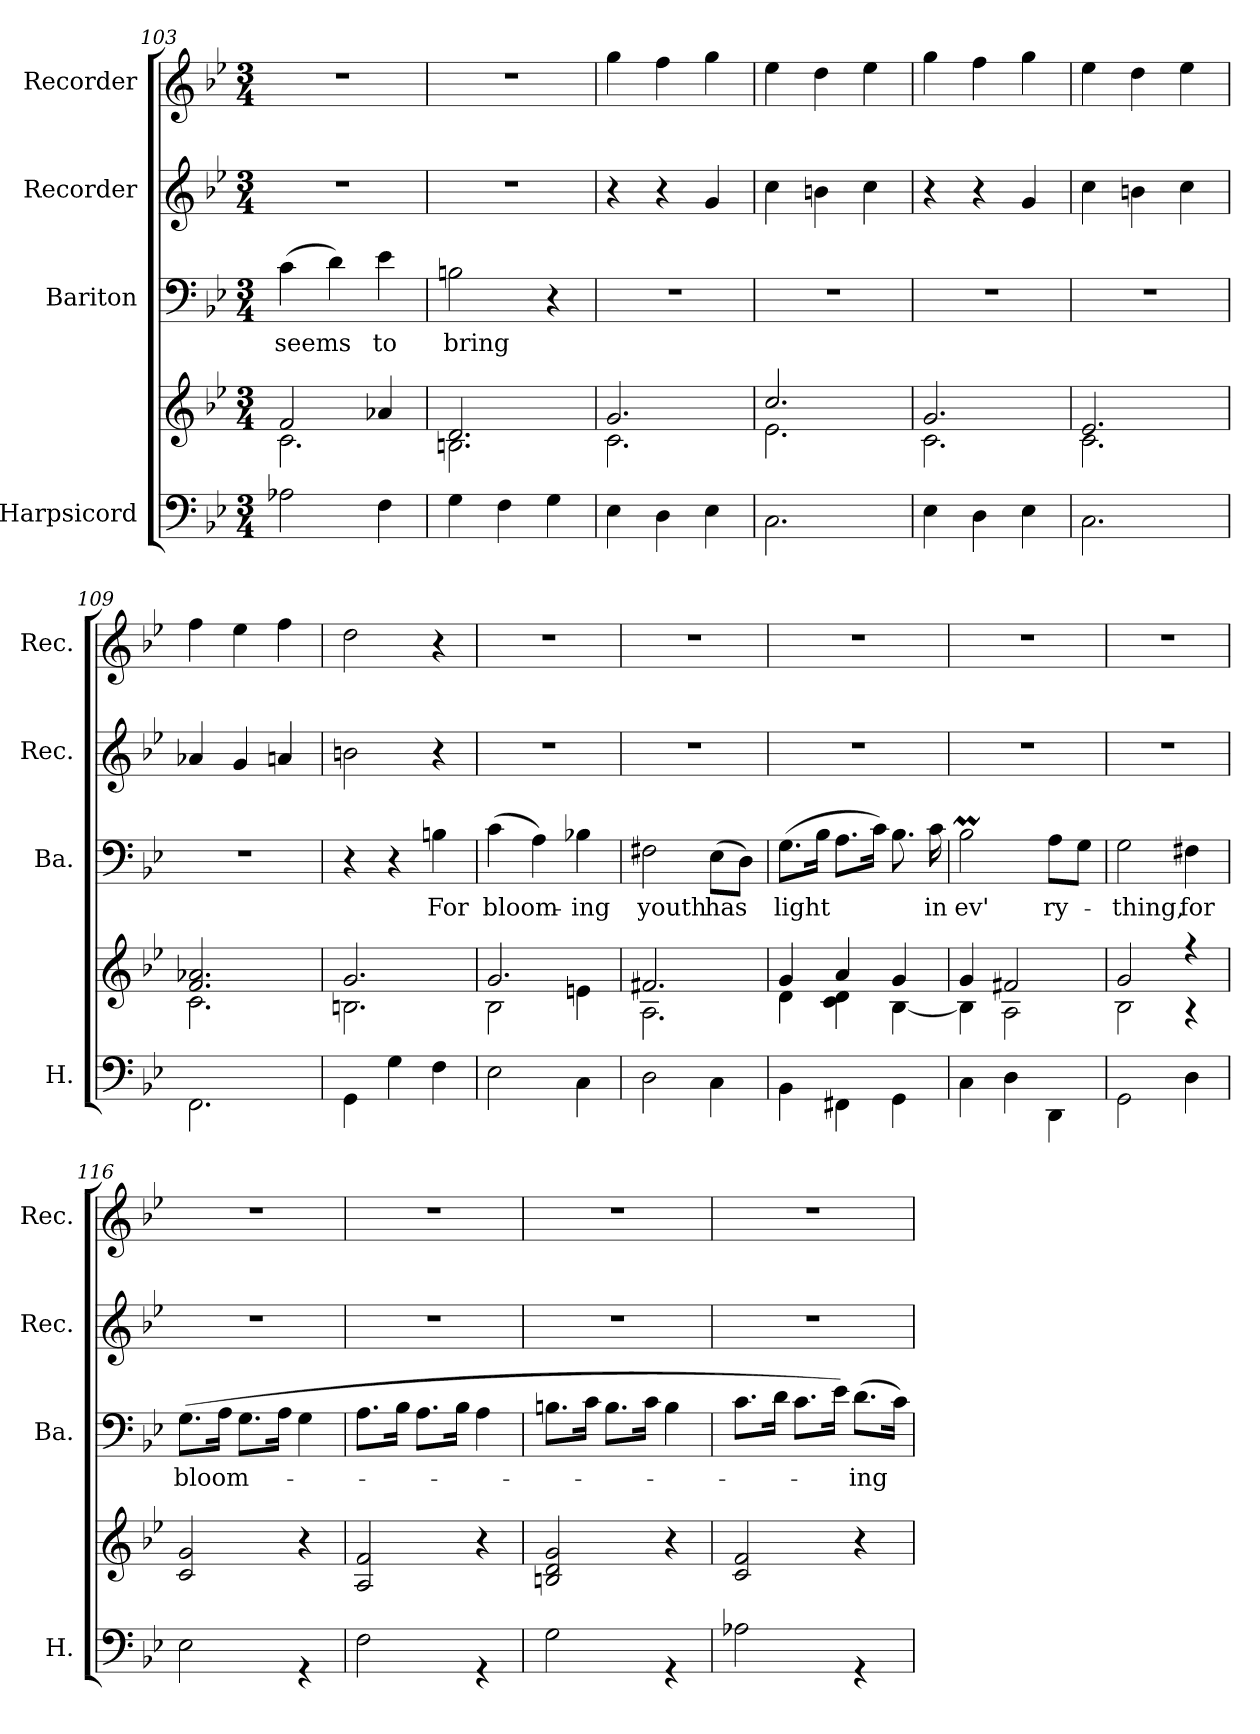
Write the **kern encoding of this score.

**kern	**kern	**kern	**text	**kern	**kern
*part4	*part4	*part3	*part3	*part2	*part1
*staff5	*staff4	*staff3	*staff3	*staff2	*staff1
*I"Harpsicord	*	*I"Bariton	*	*I"Recorder	*I"Recorder
*I'H.	*	*I'Ba.	*	*I'Rec.	*I'Rec.
*clefF4	*clefG2	*clefF4	*	*clefG2	*clefG2
*k[b-e-]	*k[b-e-]	*k[b-e-]	*	*k[b-e-]	*k[b-e-]
*M3/4	*M3/4	*M3/4	*	*M3/4	*M3/4
=103	=103	=103	=103	=103	=103
*^	*^	*	*	*	*
!	!	!	!	!	!LO:LY:b	!	!
2.ryy	2A-X\	2f/	2.c\	(>4c\	seems	2.r	2.r
.	.	.	.	4d\)	.	.	.
!	!	!	!	!	!LO:LY:b	!	!
.	4F\	4a-X/	.	4e-\	to	.	.
!!LO:LB:g=z
=104	=104	=104	=104	=104	=104	=104	=104
!	!	!	!	!	!LO:LY:b	!	!
2.ryy	4G\	2.d/	2.Bn\	2Bn\	bring	2.r	2.r
.	4F\	.	.	.	.	.	.
.	4G\	.	.	4r	.	.	.
=105	=105	=105	=105	=105	=105	=105	=105
2.ryy	4E-\	2.g/	2.c\	2.r	.	4r	4gg\
.	4D\	.	.	.	.	4r	4ff\
.	4E-\	.	.	.	.	4g/	4gg\
=106	=106	=106	=106	=106	=106	=106	=106
2.ryy	2.C\	2.cc/	2.e-\	2.r	.	4cc\	4ee-\
.	.	.	.	.	.	4bn\	4dd\
.	.	.	.	.	.	4cc\	4ee-\
=107	=107	=107	=107	=107	=107	=107	=107
2.ryy	4E-\	2.g/	2.c\	2.r	.	4r	4gg\
.	4D\	.	.	.	.	4r	4ff\
.	4E-\	.	.	.	.	4g/	4gg\
=108	=108	=108	=108	=108	=108	=108	=108
2.ryy	2.C\	2.e-/	2.c\	2.r	.	4cc\	4ee-\
.	.	.	.	.	.	4bn\	4dd\
.	.	.	.	.	.	4cc\	4ee-\
=109	=109	=109	=109	=109	=109	=109	=109
2.ryy	2.FF\	2.f/ 2.a-X/	2.c\	2.r	.	4a-X/	4ff\
.	.	.	.	.	.	4g/	4ee-\
.	.	.	.	.	.	4an/	4ff\
!!LO:PB:g=z
=110	=110	=110	=110	=110	=110	=110	=110
2.ryy	4GG\	2.g/	2.Bn\	4r	.	2bn\	2dd\
.	4G\	.	.	4r	.	.	.
!	!	!	!	!	!LO:LY:b	!	!
.	4F\	.	.	4Bn\	For	4r	4r
=111	=111	=111	=111	=111	=111	=111	=111
!	!	!	!	!	!LO:LY:b	!	!
2.ryy	2E-\	2.g/	2B-\	(>4c\	bloom-	2.r	2.r
.	.	.	.	4A\)	.	.	.
!	!	!	!	!	!LO:LY:b	!	!
.	4C\	.	4en\	4B-X\	ing	.	.
=112	=112	=112	=112	=112	=112	=112	=112
!	!	!	!	!	!LO:LY:b	!	!
2.ryy	2D\	2.f#X/	2.A\	2F#X\	youth	2.r	2.r
!	!	!	!	!	!LO:LY:b	!	!
.	4C\	.	.	(>8E-\L	has	.	.
.	.	.	.	8D\J)	.	.	.
=113	=113	=113	=113	=113	=113	=113	=113
!	!	!	!	!	!LO:LY:b	!	!
2.ryy	4BB-\	4g/	4d\	(>8.G\L	-light	2.r	2.r
.	.	.	.	16B-\Jk	.	.	.
.	4FF#X\	4a/	4c\ 4d\	8.A\L	.	.	.
.	.	.	.	16c\Jk)	.	.	.
.	4GG\	4g/	[4B-\	8.B-\	.	.	.
!	!	!	!	!	!LO:LY:b	!	!
.	.	.	.	16c\	in	.	.
=114	=114	=114	=114	=114	=114	=114	=114
!	!	!	!	!	!LO:LY:b	!	!
2.ryy	4C\	4g/	4B-\]	2B-M\	ev'	2.r	2.r
.	4D\	2f#X/	2A\	.	.	.	.
!	!	!	!	!	!LO:LY:b	!	!
.	4DD\	.	.	8A\L	ry-	.	.
.	.	.	.	8G\J	.	.	.
=115	=115	=115	=115	=115	=115	=115	=115
!	!	!	!	!	!LO:LY:b	!	!
2.ryy	2GG\	2g/	2B-\	2G\	-thing,	2.r	2.r
!	!	!	!	!	!LO:LY:b	!	!
.	4D\	4r	4r	4F#X\	for	.	.
!!LO:LB:g=z
=116	=116	=116	=116	=116	=116	=116	=116
!	!	!	!	!	!LO:LY:b	!	!
*	*	*v	*v	*	*	*	*
2.ryy	2E-\	2c/ 2g/	(>8.G\L	bloom-	2.r	2.r
.	.	.	16A\Jk	.	.	.
.	.	.	8.G\L	.	.	.
.	.	.	16A\Jk	.	.	.
.	4r	4r	4G\	.	.	.
=117	=117	=117	=117	=117	=117	=117
2.ryy	2F\	2A/ 2f/	8.A\L	.	2.r	2.r
.	.	.	16B-\Jk	.	.	.
.	.	.	8.A\L	.	.	.
.	.	.	16B-\Jk	.	.	.
.	4r	4r	4A\	.	.	.
=118	=118	=118	=118	=118	=118	=118
2.ryy	2G\	2Bn/ 2d/ 2g/	8.Bn\L	.	2.r	2.r
.	.	.	16c\Jk	.	.	.
.	.	.	8.B\L	.	.	.
.	.	.	16c\Jk	.	.	.
.	4r	4r	4B\	.	.	.
=119	=119	=119	=119	=119	=119	=119
2.ryy	2A-X\	2c/ 2f/	8.c\L	.	2.r	2.r
.	.	.	16d\Jk	.	.	.
.	.	.	8.c\L	.	.	.
.	.	.	16e-\Jk)	.	.	.
!	!	!	!	!LO:LY:b	!	!
.	4r	4r	(>8.d\L	-ing	.	.
.	.	.	16c\Jk)	.	.	.
*v	*v	*	*	*	*	*
=	=	=	=	=	=
*-	*-	*-	*-	*-	*-
